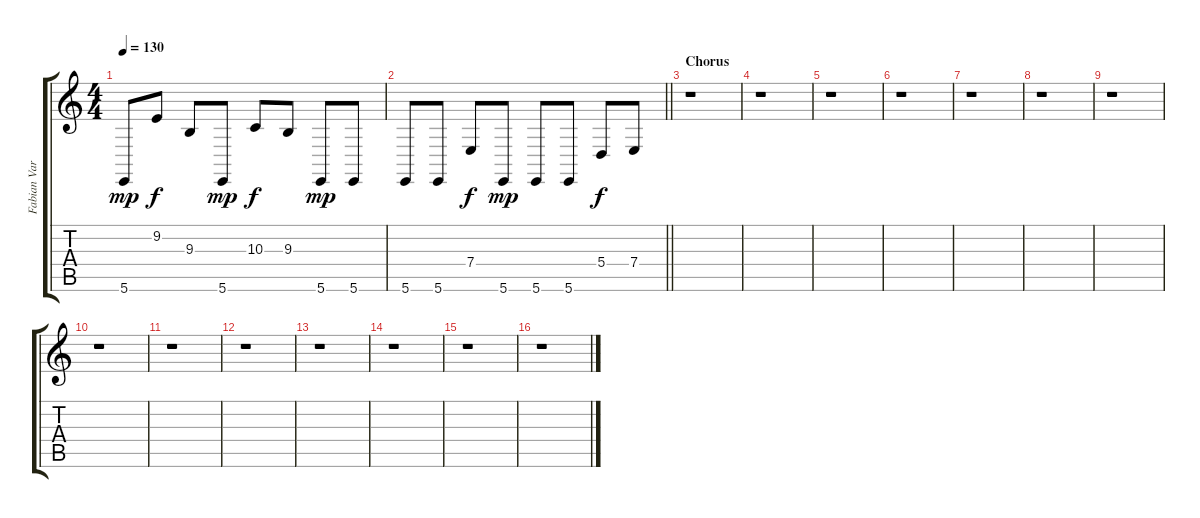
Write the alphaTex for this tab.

\track ("Fabian Varesi" "Fabian Var") {instrument lead1square}
\staff {score tabs}
\tuning (B3 G3 D3 A2 E2 B1) {hide}
\ts (4 4)
\tempo 130
\clef g2
\ks c
5.6.8{dy mp} 9.2.8{dy f} 9.3.8 5.6.8{dy mp} 10.3.8{dy f} 9.3.8 5.6.8{dy mp} 5.6.8 |
\barLineRight lightlight
5.6.8 5.6.8 7.4.8{dy f} 5.6.8{dy mp} 5.6.8 5.6.8 5.4.8{dy f} 7.4.8 |
\section ("" "Chorus")
r.1 |
r.1 |
r.1 |
r.1 |
r.1 |
r.1 |
r.1 |
r.1 |
r.1 |
r.1 |
r.1 |
r.1 |
r.1 |
r.1
